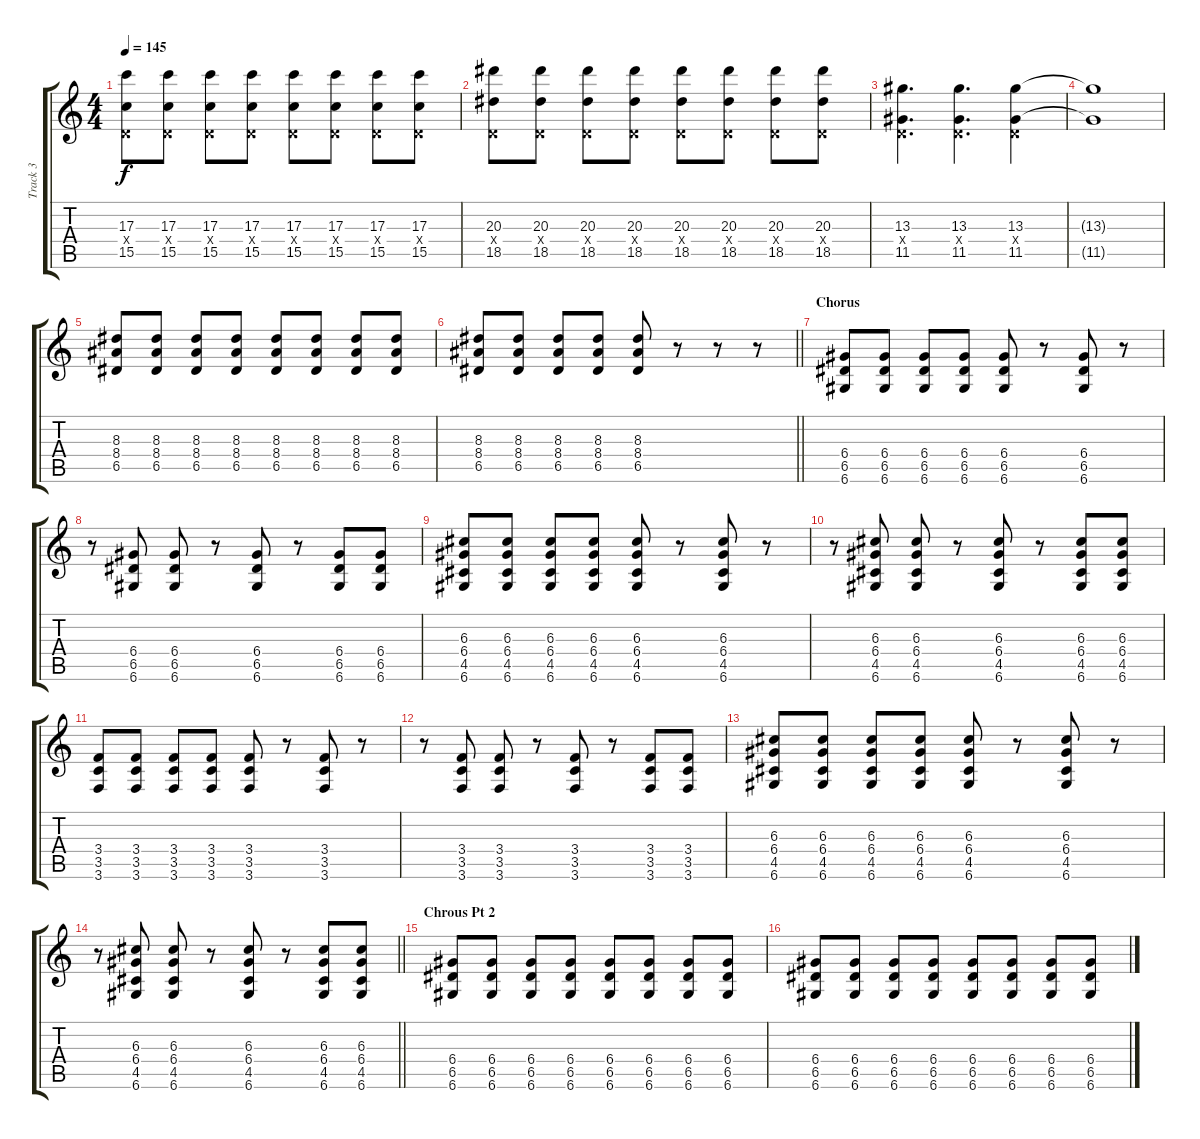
\track ("Track 3" "Track 3") {instrument distortionguitar}
\staff {score tabs}
\tuning (E4 B3 G3 D3 A2 D2) {hide}
\ts (4 4)
\tempo 145
\clef g2
\ks c
(17.3 0.4{x} 15.5).8{dy f} (17.3 0.4{x} 15.5).8 (17.3 0.4{x} 15.5).8 (17.3 0.4{x} 15.5).8 (17.3 0.4{x} 15.5).8 (17.3 0.4{x} 15.5).8 (17.3 0.4{x} 15.5).8 (17.3 0.4{x} 15.5).8 |
(20.3 0.4{x} 18.5).8 (20.3 0.4{x} 18.5).8 (20.3 0.4{x} 18.5).8 (20.3 0.4{x} 18.5).8 (20.3 0.4{x} 18.5).8 (20.3 0.4{x} 18.5).8 (20.3 0.4{x} 18.5).8 (20.3 0.4{x} 18.5).8 |
(13.3 0.4{x} 11.5).4{d} (13.3 0.4{x} 11.5).4{d} (13.3 0.4{x} 11.5).4 |
(13.3{t} 11.5{t}).1 |
(8.3 8.4 6.5).8 (8.3 8.4 6.5).8 (8.3 8.4 6.5).8 (8.3 8.4 6.5).8 (8.3 8.4 6.5).8 (8.3 8.4 6.5).8 (8.3 8.4 6.5).8 (8.3 8.4 6.5).8 |
\barLineRight lightlight
(8.3 8.4 6.5).8 (8.3 8.4 6.5).8 (8.3 8.4 6.5).8 (8.3 8.4 6.5).8 (8.3 8.4 6.5).8 r.8 r.8 r.8 |
\section ("" "Chorus")
(6.4 6.5 6.6).8 (6.4 6.5 6.6).8 (6.4 6.5 6.6).8 (6.4 6.5 6.6).8 (6.4 6.5 6.6).8 r.8 (6.4 6.5 6.6).8 r.8 |
r.8 (6.4 6.5 6.6).8 (6.4 6.5 6.6).8 r.8 (6.4 6.5 6.6).8 r.8 (6.4 6.5 6.6).8 (6.4 6.5 6.6).8 |
(6.3 6.4 4.5 6.6).8 (6.3 6.4 4.5 6.6).8 (6.3 6.4 4.5 6.6).8 (6.3 6.4 4.5 6.6).8 (6.3 6.4 4.5 6.6).8 r.8 (6.3 6.4 4.5 6.6).8 r.8 |
r.8 (6.3 6.4 4.5 6.6).8 (6.3 6.4 4.5 6.6).8 r.8 (6.3 6.4 4.5 6.6).8 r.8 (6.3 6.4 4.5 6.6).8 (6.3 6.4 4.5 6.6).8 |
(3.4 3.5 3.6).8 (3.4 3.5 3.6).8 (3.4 3.5 3.6).8 (3.4 3.5 3.6).8 (3.4 3.5 3.6).8 r.8 (3.4 3.5 3.6).8 r.8 |
r.8 (3.4 3.5 3.6).8 (3.4 3.5 3.6).8 r.8 (3.4 3.5 3.6).8 r.8 (3.4 3.5 3.6).8 (3.4 3.5 3.6).8 |
(6.3 6.4 4.5 6.6).8 (6.3 6.4 4.5 6.6).8 (6.3 6.4 4.5 6.6).8 (6.3 6.4 4.5 6.6).8 (6.3 6.4 4.5 6.6).8 r.8 (6.3 6.4 4.5 6.6).8 r.8 |
\barLineRight lightlight
r.8 (6.3 6.4 4.5 6.6).8 (6.3 6.4 4.5 6.6).8 r.8 (6.3 6.4 4.5 6.6).8 r.8 (6.3 6.4 4.5 6.6).8 (6.3 6.4 4.5 6.6).8 |
\section ("" "Chrous Pt 2")
(6.4 6.5 6.6).8 (6.4 6.5 6.6).8 (6.4 6.5 6.6).8 (6.4 6.5 6.6).8 (6.4 6.5 6.6).8 (6.4 6.5 6.6).8 (6.4 6.5 6.6).8 (6.4 6.5 6.6).8 |
(6.4 6.5 6.6).8 (6.4 6.5 6.6).8 (6.4 6.5 6.6).8 (6.4 6.5 6.6).8 (6.4 6.5 6.6).8 (6.4 6.5 6.6).8 (6.4 6.5 6.6).8 (6.4 6.5 6.6).8
